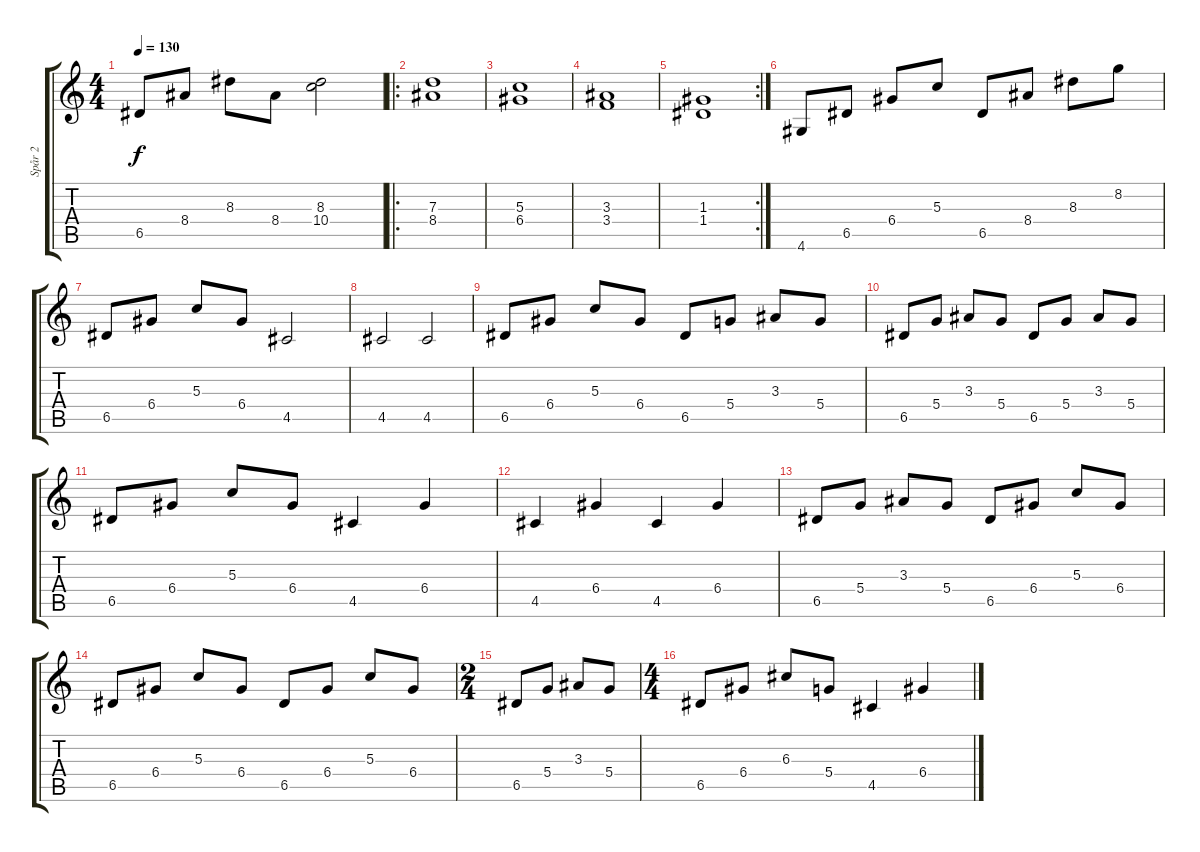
\track ("Spår 2" "Spår 2") {instrument overdrivenguitar}
\staff {score tabs}
\tuning (E4 B3 G3 D3 A2 E2) {hide}
\ts (4 4)
\tempo 130
\clef g2
\ks c
6.5.8{dy f} 8.4.8 8.3.8 8.4.8 (8.3 10.4).2 |
\ro
(7.3 8.4).1 |
(5.3 6.4).1 |
(3.3 3.4).1 |
\rc 2
(1.3 1.4).1 |
4.6.8 6.5.8 6.4.8 5.3.8 6.5.8 8.4.8 8.3.8 8.2.8 |
6.5.8 6.4.8 5.3.8 6.4.8 4.5.2 |
4.5.2 4.5.2 |
6.5.8 6.4.8 5.3.8 6.4.8 6.5.8 5.4.8 3.3.8 5.4.8 |
6.5.8 5.4.8 3.3.8 5.4.8 6.5.8 5.4.8 3.3.8 5.4.8 |
6.5.8 6.4.8 5.3.8 6.4.8 4.5.4 6.4.4 |
4.5.4 6.4.4 4.5.4 6.4.4 |
6.5.8 5.4.8 3.3.8 5.4.8 6.5.8 6.4.8 5.3.8 6.4.8 |
6.5.8 6.4.8 5.3.8 6.4.8 6.5.8 6.4.8 5.3.8 6.4.8 |
\ts (2 4)
6.5.8 5.4.8 3.3.8 5.4.8 |
\ts (4 4)
6.5.8 6.4.8 6.3.8 5.4.8 4.5.4 6.4.4
